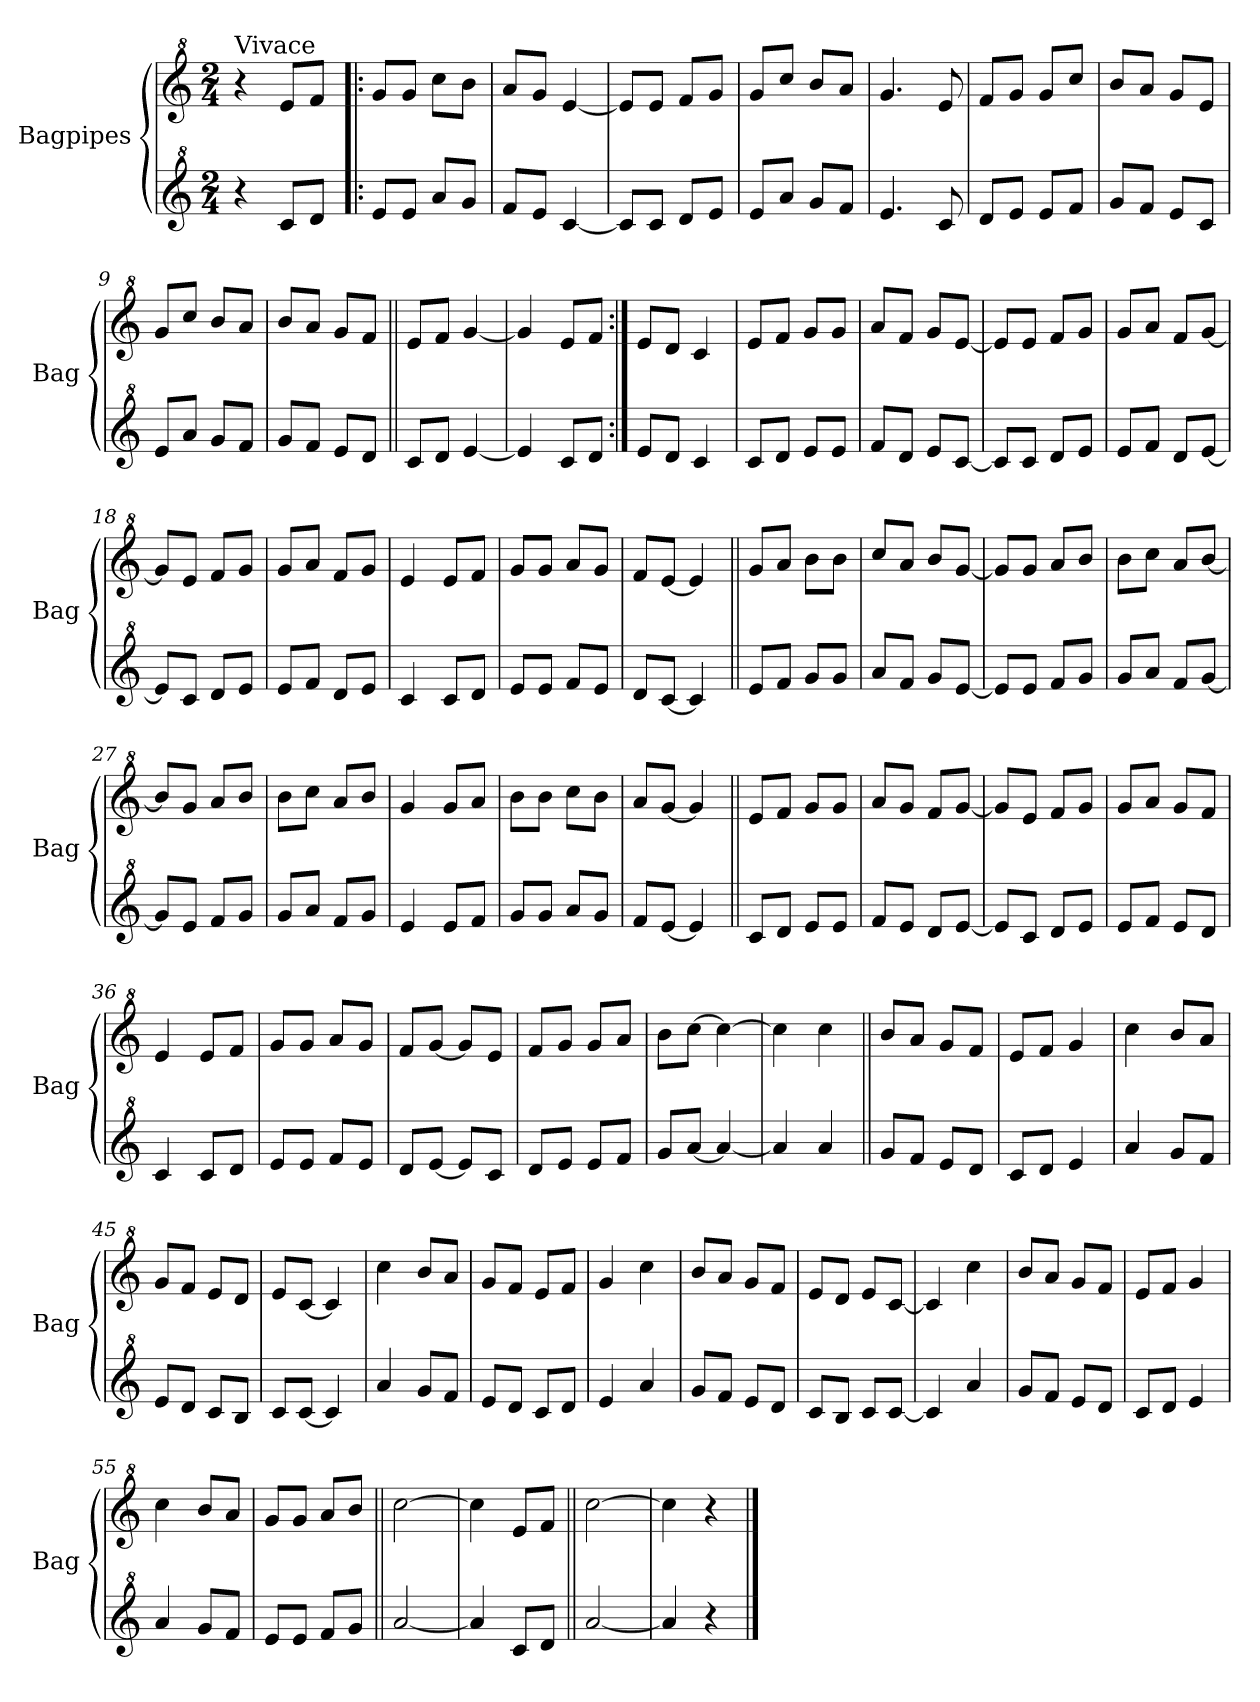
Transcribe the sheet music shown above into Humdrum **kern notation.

**kern	**kern
*part2	*part1
*staff2	*staff1
*I"Bagpipes	*I"Bagpipes
*I'Bag	*I'Bag
*clefG^2	*clefG^2
*k[]	*k[]
*C:	*C:
*M2/4	*M2/4
=1	=1
!	!LO:TX:a:t=Vivace
4r	4r
8cc/L	8ee/L
8dd/J	8ff/J
=2!|:	=2!|:
8ee/L	8gg/L
8ee/J	8gg/J
8aa/L	8ccc\L
8gg/J	8bb\J
=3	=3
8ff/L	8aa/L
8ee/J	8gg/J
[4cc/	[4ee/
=4	=4
8cc/L]	8ee/L]
8cc/J	8ee/J
8dd/L	8ff/L
8ee/J	8gg/J
=5	=5
8ee/L	8gg/L
8aa/J	8ccc/J
8gg/L	8bb/L
8ff/J	8aa/J
=6	=6
4.ee/	4.gg/
8cc/	8ee/
=7	=7
8dd/L	8ff/L
8ee/J	8gg/J
8ee/L	8gg/L
8ff/J	8ccc/J
=8	=8
8gg/L	8bb/L
8ff/J	8aa/J
8ee/L	8gg/L
8cc/J	8ee/J
=9	=9
8ee/L	8gg/L
8aa/J	8ccc/J
8gg/L	8bb/L
8ff/J	8aa/J
=10	=10
8gg/L	8bb/L
8ff/J	8aa/J
8ee/L	8gg/L
8dd/J	8ff/J
!!LO:LB:g=z
=11||	=11||
8cc/L	8ee/L
8dd/J	8ff/J
[4ee/	[4gg/
=12	=12
4ee/]	4gg/]
8cc/L	8ee/L
8dd/J	8ff/J
=13:|!	=13:|!
8ee/L	8ee/L
8dd/J	8dd/J
4cc/	4cc/
=14	=14
8cc/L	8ee/L
8dd/J	8ff/J
8ee/L	8gg/L
8ee/J	8gg/J
=15	=15
8ff/L	8aa/L
8dd/J	8ff/J
8ee/L	8gg/L
[8cc/J	[8ee/J
=16	=16
8cc/L]	8ee/L]
8cc/J	8ee/J
8dd/L	8ff/L
8ee/J	8gg/J
=17	=17
8ee/L	8gg/L
8ff/J	8aa/J
8dd/L	8ff/L
[8ee/J	[8gg/J
=18	=18
8ee/L]	8gg/L]
8cc/J	8ee/J
8dd/L	8ff/L
8ee/J	8gg/J
=19	=19
8ee/L	8gg/L
8ff/J	8aa/J
8dd/L	8ff/L
8ee/J	8gg/J
=20	=20
4cc/	4ee/
8cc/L	8ee/L
8dd/J	8ff/J
=21	=21
8ee/L	8gg/L
8ee/J	8gg/J
8ff/L	8aa/L
8ee/J	8gg/J
!!LO:LB:g=z
=22	=22
8dd/L	8ff/L
[8cc/J	[8ee/J
4cc/]	4ee/]
=23||	=23||
8ee/L	8gg/L
8ff/J	8aa/J
8gg/L	8bb\L
8gg/J	8bb\J
=24	=24
8aa/L	8ccc/L
8ff/J	8aa/J
8gg/L	8bb/L
[8ee/J	[8gg/J
=25	=25
8ee/L]	8gg/L]
8ee/J	8gg/J
8ff/L	8aa/L
8gg/J	8bb/J
=26	=26
8gg/L	8bb\L
8aa/J	8ccc\J
8ff/L	8aa/L
[8gg/J	[8bb/J
=27	=27
8gg/L]	8bb/L]
8ee/J	8gg/J
8ff/L	8aa/L
8gg/J	8bb/J
=28	=28
8gg/L	8bb\L
8aa/J	8ccc\J
8ff/L	8aa/L
8gg/J	8bb/J
=29	=29
4ee/	4gg/
8ee/L	8gg/L
8ff/J	8aa/J
=30	=30
8gg/L	8bb\L
8gg/J	8bb\J
8aa/L	8ccc\L
8gg/J	8bb\J
=31	=31
8ff/L	8aa/L
[8ee/J	[8gg/J
4ee/]	4gg/]
=32||	=32||
8cc/L	8ee/L
8dd/J	8ff/J
8ee/L	8gg/L
8ee/J	8gg/J
!!LO:LB:g=z
=33	=33
8ff/L	8aa/L
8ee/J	8gg/J
8dd/L	8ff/L
[8ee/J	[8gg/J
=34	=34
8ee/L]	8gg/L]
8cc/J	8ee/J
8dd/L	8ff/L
8ee/J	8gg/J
=35	=35
8ee/L	8gg/L
8ff/J	8aa/J
8ee/L	8gg/L
8dd/J	8ff/J
=36	=36
4cc/	4ee/
8cc/L	8ee/L
8dd/J	8ff/J
=37	=37
8ee/L	8gg/L
8ee/J	8gg/J
8ff/L	8aa/L
8ee/J	8gg/J
=38	=38
8dd/L	8ff/L
[8ee/J	[8gg/J
8ee/L]	8gg/L]
8cc/J	8ee/J
=39	=39
8dd/L	8ff/L
8ee/J	8gg/J
8ee/L	8gg/L
8ff/J	8aa/J
=40	=40
8gg/L	8bb\L
[8aa/J	[8ccc\J
4aa/_	4ccc\_
=41	=41
4aa/]	4ccc\]
4aa/	4ccc\
=42||	=42||
8gg/L	8bb/L
8ff/J	8aa/J
8ee/L	8gg/L
8dd/J	8ff/J
=43	=43
8cc/L	8ee/L
8dd/J	8ff/J
4ee/	4gg/
!!LO:LB:g=z
=44	=44
4aa/	4ccc\
8gg/L	8bb/L
8ff/J	8aa/J
=45	=45
8ee/L	8gg/L
8dd/J	8ff/J
8cc/L	8ee/L
8b/J	8dd/J
=46	=46
8cc/L	8ee/L
[8cc/J	[8cc/J
4cc/]	4cc/]
=47	=47
4aa/	4ccc\
8gg/L	8bb/L
8ff/J	8aa/J
=48	=48
8ee/L	8gg/L
8dd/J	8ff/J
8cc/L	8ee/L
8dd/J	8ff/J
=49	=49
4ee/	4gg/
4aa/	4ccc\
=50	=50
8gg/L	8bb/L
8ff/J	8aa/J
8ee/L	8gg/L
8dd/J	8ff/J
=51	=51
8cc/L	8ee/L
8b/J	8dd/J
8cc/L	8ee/L
[8cc/J	[8cc/J
=52	=52
4cc/]	4cc/]
4aa/	4ccc\
=53	=53
8gg/L	8bb/L
8ff/J	8aa/J
8ee/L	8gg/L
8dd/J	8ff/J
=54	=54
8cc/L	8ee/L
8dd/J	8ff/J
4ee/	4gg/
=55	=55
4aa/	4ccc\
8gg/L	8bb/L
8ff/J	8aa/J
!!LO:LB:g=z
=56	=56
8ee/L	8gg/L
8ee/J	8gg/J
8ff/L	8aa/L
8gg/J	8bb/J
=57||	=57||
[2aa/	[2ccc\
=58	=58
4aa/]	4ccc\]
8cc/L	8ee/L
8dd/J	8ff/J
=59||	=59||
[2aa/	[2ccc\
=60	=60
4aa/]	4ccc\]
4r	4r
==	==
*-	*-
